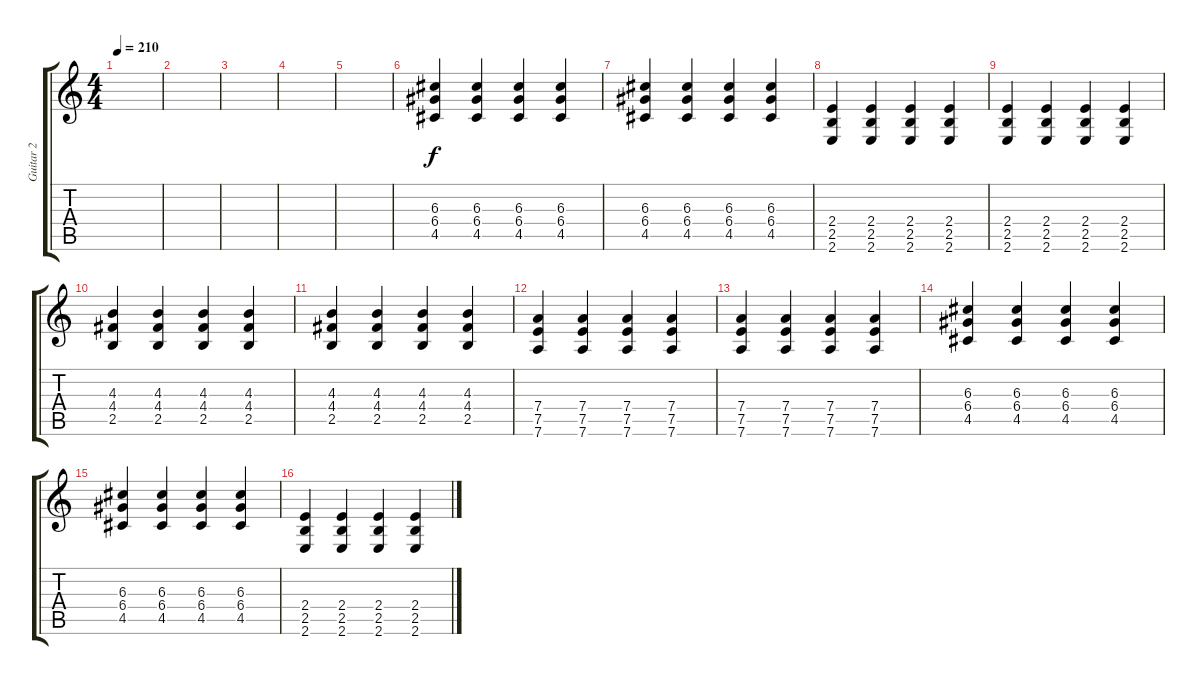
\track ("Guitar 2" "Guitar 2") {instrument overdrivenguitar}
\staff {score tabs}
\tuning (E4 B3 G3 D3 A2 D2) {hide}
\ts (4 4)
\tempo 210
\clef g2
\ks c
|
|
|
|
|
(6.3 6.4 4.5).4 (6.3 6.4 4.5).4 (6.3 6.4 4.5).4 (6.3 6.4 4.5).4 |
(6.3 6.4 4.5).4 (6.3 6.4 4.5).4 (6.3 6.4 4.5).4 (6.3 6.4 4.5).4 |
(2.4 2.5 2.6).4 (2.4 2.5 2.6).4 (2.4 2.5 2.6).4 (2.4 2.5 2.6).4 |
(2.4 2.5 2.6).4 (2.4 2.5 2.6).4 (2.4 2.5 2.6).4 (2.4 2.5 2.6).4 |
(4.3 4.4 2.5).4 (4.3 4.4 2.5).4 (4.3 4.4 2.5).4 (4.3 4.4 2.5).4 |
(4.3 4.4 2.5).4 (4.3 4.4 2.5).4 (4.3 4.4 2.5).4 (4.3 4.4 2.5).4 |
(7.4 7.5 7.6).4 (7.4 7.5 7.6).4 (7.4 7.5 7.6).4 (7.4 7.5 7.6).4 |
(7.4 7.5 7.6).4 (7.4 7.5 7.6).4 (7.4 7.5 7.6).4 (7.4 7.5 7.6).4 |
(6.3 6.4 4.5).4 (6.3 6.4 4.5).4 (6.3 6.4 4.5).4 (6.3 6.4 4.5).4 |
(6.3 6.4 4.5).4 (6.3 6.4 4.5).4 (6.3 6.4 4.5).4 (6.3 6.4 4.5).4 |
(2.4 2.5 2.6).4 (2.4 2.5 2.6).4 (2.4 2.5 2.6).4 (2.4 2.5 2.6).4
